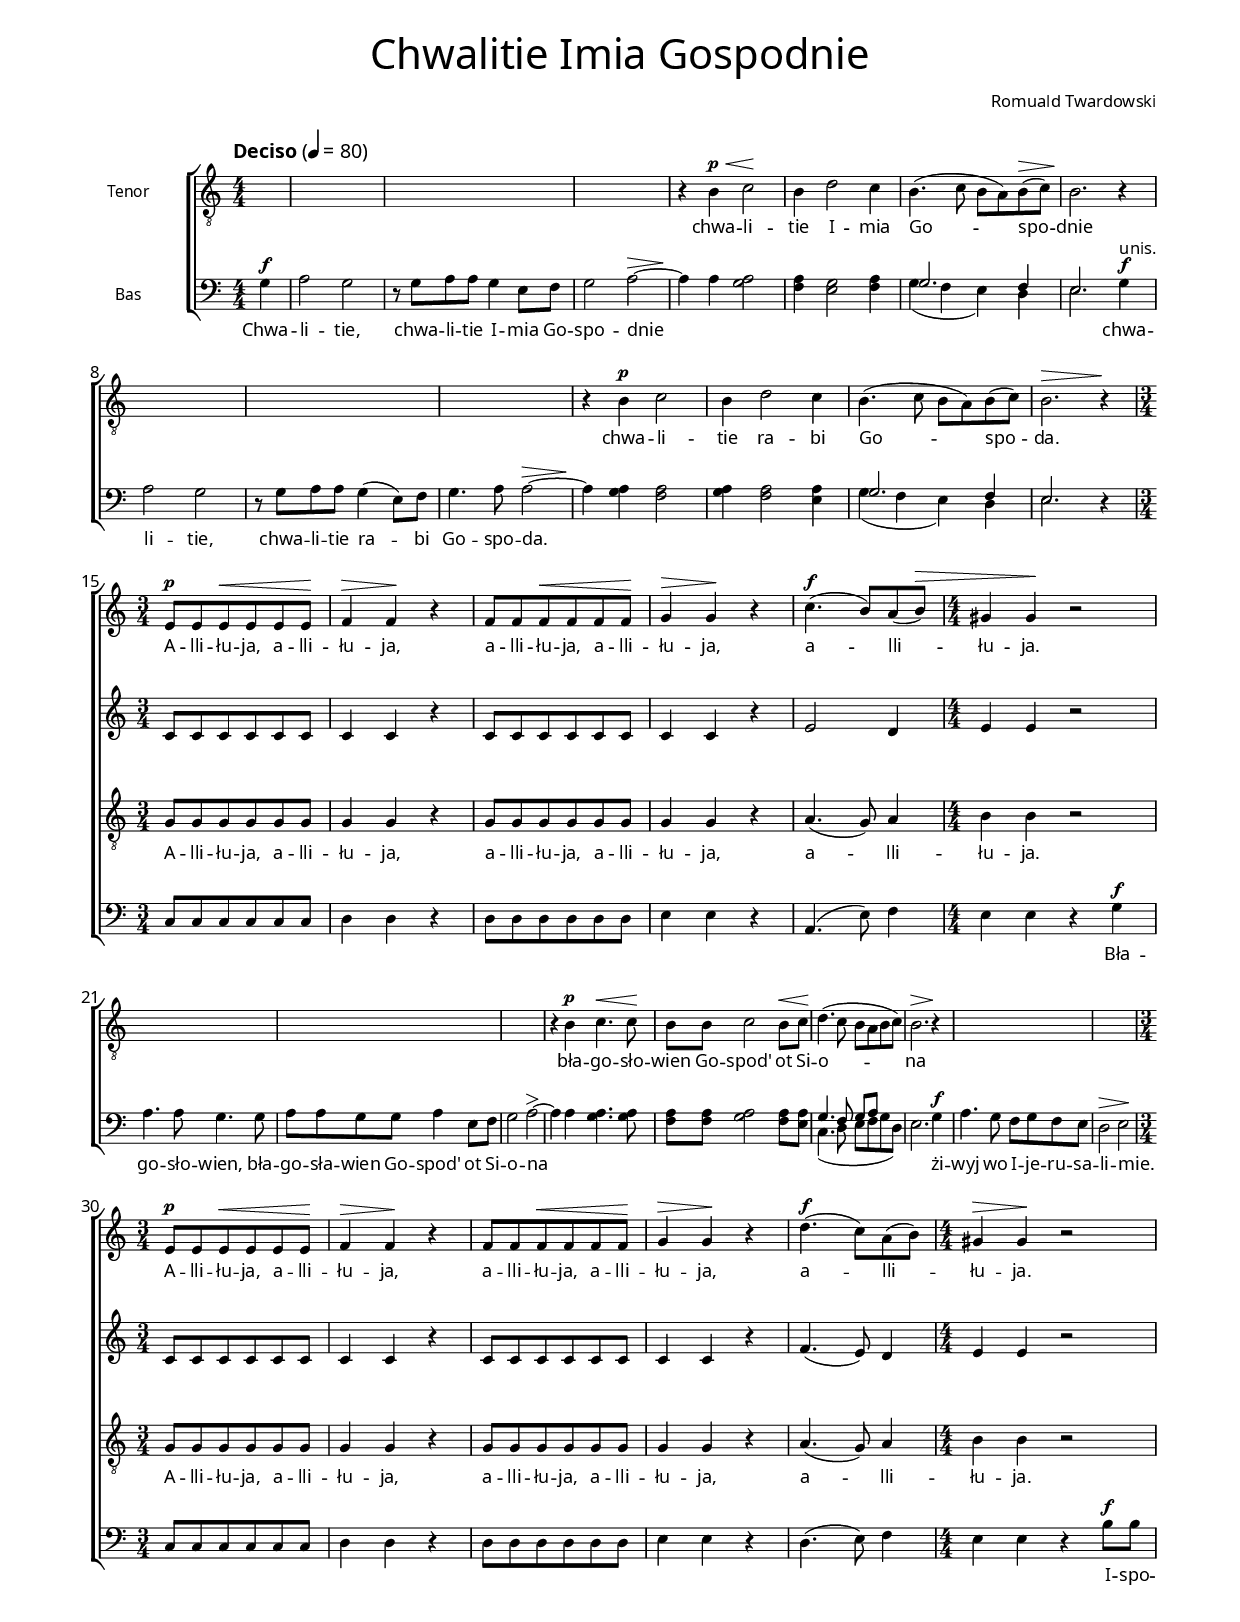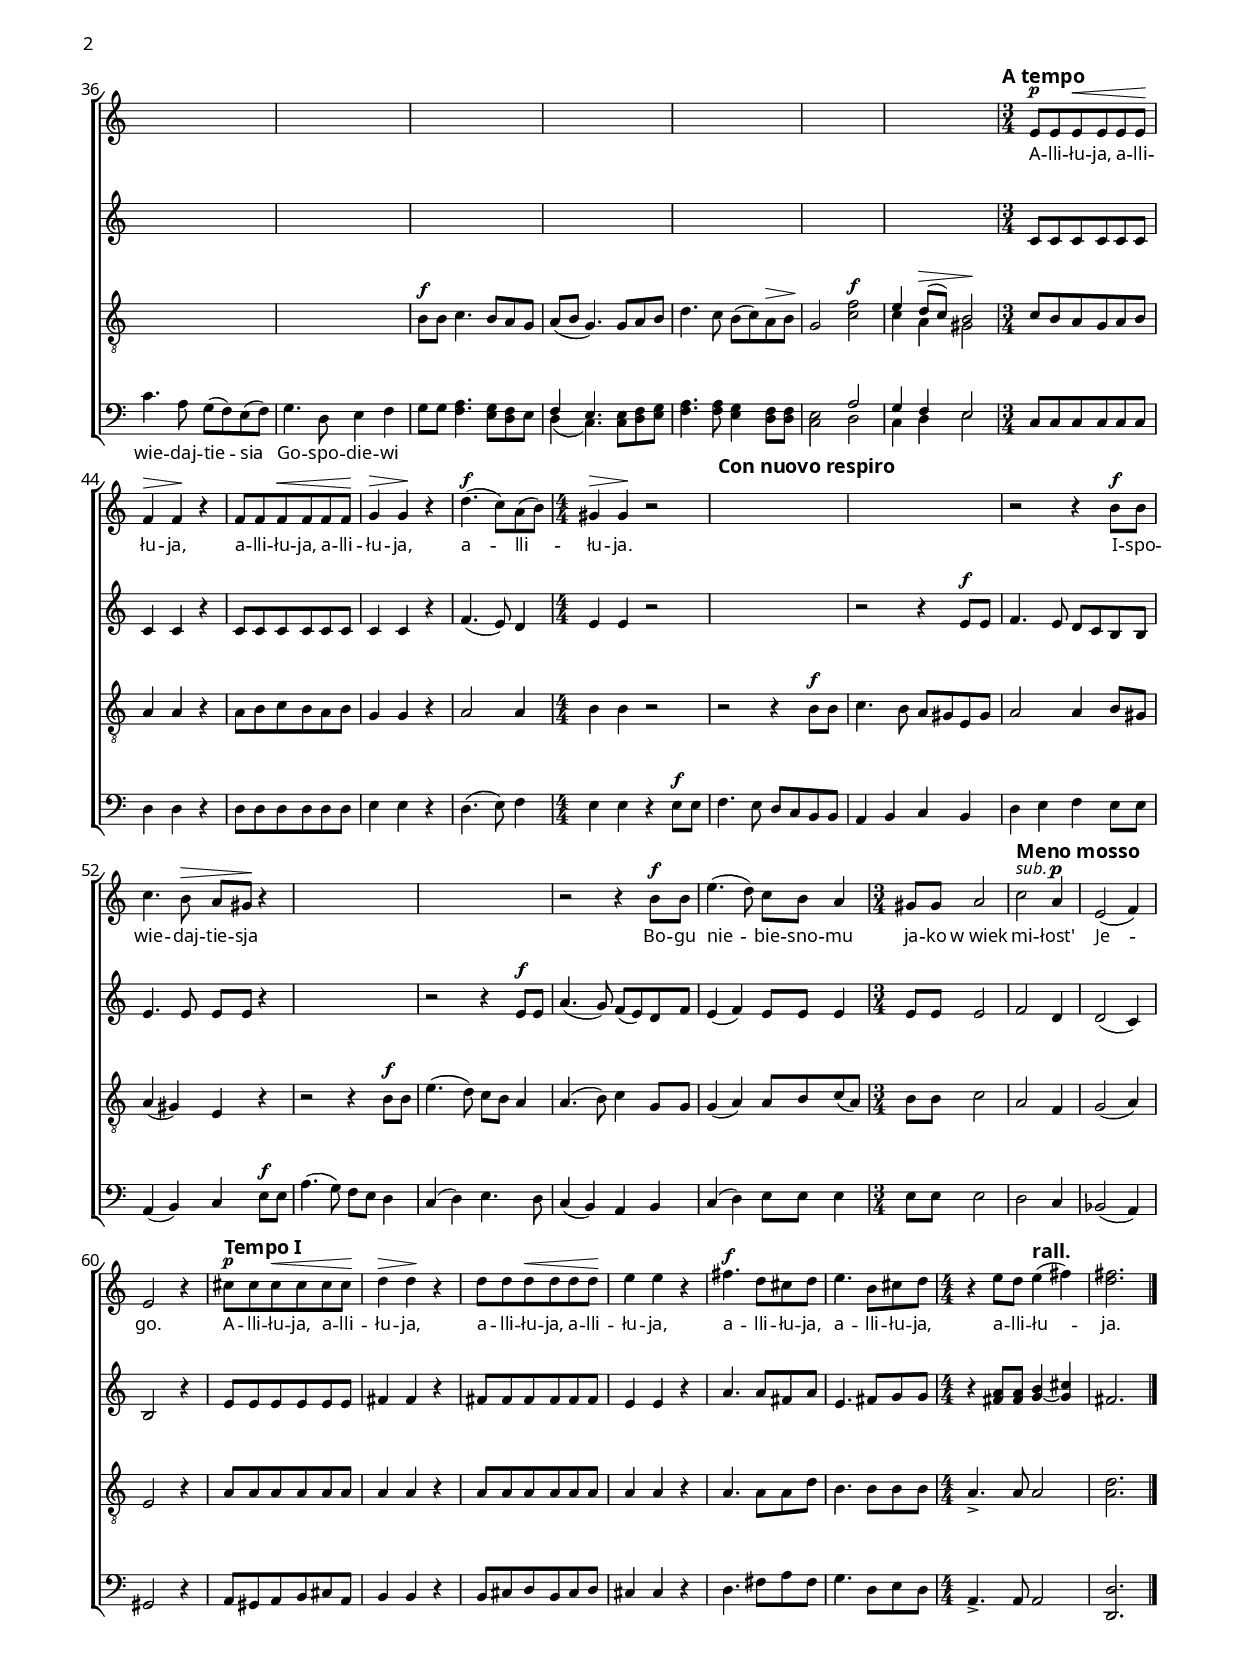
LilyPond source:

\version "2.18.2"

\include "../common.ly"

\header {
  title = "Chwalitie Imia Gospodnie"
  composer = "Romuald Twardowski"
}

\layout {
   \context {
     \Staff
     \RemoveEmptyStaves
     \override VerticalAxisGroup #'remove-first = ##t 
   }
}

subP = \markup { \italic sub. \dynamic p }

sopNotes = \relative c' {

s4 s1*14

% aliłuja
e8\p e e\< e e e\! f4\> f\! r
f8 f f\< f f f\! g4\> g\! r
c4.\f( b8) a( b)\> gis4 gis\! r2

s1*9

e8\p e e\< e e e\! f4\> f\! r
f8 f f\< f f f\! g4\> g\! r
d'4.\f( c8) a( b) gis4\> gis\! r2

s1*7

e8\p e e\< e e e\! f4\> f\! r
f8 f f\< f f f\! g4\> g\! r
d'4.\f( c8) a( b) gis4\> gis\! r2

% ispowiedajtiesia
s1*2 r2 r4 b8\f b c4. b8\> a gis\! r4

% bogu niebiesnomu
s1*2 r2 r4 b8\f b e4.( d8) c b a4
gis8 gis a2
c2^\subP a4 e2( f4) e2 r4

% alliłuja
cis'8\p cis cis\< cis cis cis\! d4\> d\! r
d8 d d\< d d d\! e4 e r
fis4.\f d8 cis d
e4. b8 cis d
r4 e8 d \tempo "rall." e4( fis) <<fis2. d>>

}

altNotes = \relative c' {

s4 s1*14

% aliłuja
c8 c c c c c c4 c r
c8 c c c c c c4 c r
e2 d4 e e r2

s1*9

c8 c c c c c c4 c r
c8 c c c c c c4 c r
f4.( e8) d4 e e r2

s1*7

c8 c c c c c c4 c r
c8 c c c c c c4 c r
f4.( e8) d4 e e r2

% ispowiedajtiesia
s1 r2 r4 e8\f e
f4. e8 d c b b
e4. e8 e e r4

% bogu niebiesnomu
s1 r2 r4 e8\f e
a4.( g8) f( e) d f
e4( f) e8 e e4
e8 e e2
f2 d4 d2( c4) b2 r4

% alliłuja
e8 e e e e e fis4 fis r
fis8 fis fis fis fis fis e4 e r
a4. a8 fis a
e4. fis8 g g 
r4 <<fis8 a>> <<fis a>> <<b4 g~>> <<g cis>> fis,2.

}

tenNotes = \relative c' {

s4 s1*3 r4

% chwalitie imia gospodnie 

b\p\< c2\! b4 d2 c4
b4.( c8 b a) b\>( c) b2.\! r4

s1*3 r4

% chwalitie rabi gospoda

b\p c2 b4 d2 c4
b4.( c8 b a) b( c) b2.\> r4\!

% aliłuja

g8 g g g g g g4 g r
g8 g g g g g g4 g r
a4.( g8) a4 b b r2

% błagosłowien

s1*3 r4
b\p c4.\< c8\! b b c2 b8\< c\!
d4.( c8 b a b c) b2.\> r4\!
s1*2

% aliłuja

g8 g g g g g g4 g r
g8 g g g g g g4 g r
a4.( g8) a4 b b r2

% ispowiedajtiesia

s1*2 b8\f b c4. b8 a g
a( b g4.) g8 a b
d4. c8 b( c) a\> b g2\!
<<c f\f>> <<{e4 d8\>( c) b2\!} \\ {c4 a gis2}>>

% alliłuja
c8 b a g a b a4 a r
a8 b c b a b g4 g r
a2 a4 b b r2

% ispowiedajtiesia
r r4 b8\f b c4. b8 a gis e gis
a2 a4 b8 gis a4( gis) e r

% bogu niebiesnomu
r2 r4 b'8\f b
e4.( d8) c b a4
a4.( b8) c4 g8 g 
g4( a) a8 b c( a)
b b c2
a f4 g2( a4) e2 r4

% alliłuja
a8 a a a a a a4 a r
a8 a a a a a a4 a r
a4. a8 a d
b4. b8 b b
a4.-> a8 a2 <<a2. d>>

}

basNotes = \relative c' {

\tempo "Deciso" 4 = 80

% chwalitie, chwalitie imia gospodnie
\partial 4
g4\f a2 g
r8 g a a g4 e8 f g2 a\>~a4\!

% chwalitie imia gospodnie
a <<a2 g2>> <<a4 f4>> <<g2 e2>> <<a4 f4>>
<<{g2. f4 e2.} \\ {g4( f e) d e2.}>>

% chwalitie, chwalitie rabi gospoda
g4^"unis."\f a2 g
r8 g a a g4( e8) f g4. a8 a2\>~a4\!

% chwalitie rabi gospoda
<<a4 g4>> <<a2 f>> <<a4 g>> <<a2 f>> <<a4 e>>
<<{g2. f4 e2.} \\ {g4( f e) d e2.}>> r4

% alliłuja
\break \time 3/4 
c8 c c c c c d4 d r
d8 d d d d d e4 e r
a,4.( e'8) f4
\time 4/4 e e r

% błagosławien, błagosławien gospod
g4\f \break a4. a8 g4.
g8 a a g g a4 e8 f g2 a\>~a4\!

% błagosławien gospod
a4 <<a4. g>> <<a8 g>> <<a f>> <<a f>> <<a2 g>>
<<a8 f>> <<a e>> <<{g4. f8 g a s4} \\ {c,4.( d8 e f g d)}>> e2.

% żiwyj wo ijerusalimie
g4\f a4. g8 f g f e d2\> e\!

% alliłuja
\break \time 3/4
c8 c c c c c d4 d r
d8 d d d d d e4 e r
d4.( e8) f4
\time 4/4 e e r

% ispowiedajtiesia

b'8\f b \break c4. a8 g( f) e( f)
g4. d8 e4 f g8 g <<a4. f>> <<g8 e>> <<f d>> e
<<{f4 e4.} \\ {d4( c4.)}>>
<<e8 c>> <<f d>> <<g e>>
<<a4. f>> <<a8 f>> <<g4 e>>
<<f8 d>> <<f d>> <<e2 c>>
<<{a'2 g4 f e2} \\ {d c4 d e2}>>

% alliłuja
\time 3/4 \tempo "A tempo"
c8 c c c c c d4 d r
d8 d d d d d e4 e r
d4.( e8) f4
\time 4/4 e e r

% ispowiedajtiesia
e8\f e \tempo "Con nuovo respiro" f4. e8 d c
b b a4 b c b d e f e8 e a,4( b) c

% bogu niebiesnomu
e8\f e a4.( g8) f e d4 
c( d) e4. d8 c4( b)
a b c( d) e8 e e4

% jako w wiek
\time 3/4 e8 e e2 \tempo "Meno mosso"
d2 c4 bes2( a4) gis2 r4

% alliłuja
\tempo "Tempo I"
a8 gis a b cis a b4 b r
b8 cis d b cis d cis4 cis r
d4. fis8 a fis g4. d8 e d
\time 4/4 a4.-> a8 a2 <<d2. d,>>

\bar "|."

}

lyricsS = \lyricmode {

A -- lli -- łu -- ja, a -- lli -- łu -- ja,
a -- lli -- łu -- ja, a -- lli -- łu -- ja,
a -- lli -- łu -- ja.

A -- lli -- łu -- ja, a -- lli -- łu -- ja,
a -- lli -- łu -- ja, a -- lli -- łu -- ja,
a -- lli -- łu -- ja.

A -- lli -- łu -- ja, a -- lli -- łu -- ja,
a -- lli -- łu -- ja, a -- lli -- łu -- ja,
a -- lli -- łu -- ja.

I -- spo -- wie -- daj -- tie -- sja
Bo -- gu nie -- bie -- sno -- mu
ja -- ko "w wiek"
mi -- łost' Je -- go.

A -- lli -- łu -- ja, a -- lli -- łu -- ja,
a -- lli -- łu -- ja, a -- lli -- łu -- ja,
a -- lli -- łu -- ja, a -- lli -- łu -- ja,
a -- lli -- łu -- ja.
}

lyricsA = \lyricmode {
_ _ _ _ _ _ _ _ _ _ _ _ _ _ _ _ _ _ _ _
_ _ _ _ _ _ _ _ _ _ _ _ _ _ _ _ _ _ _ _

}

lyricsT = \lyricmode {

chwa -- li -- tie I -- mia Go -- spo -- dnie
chwa -- li -- tie ra -- bi Go -- spo -- da.

A -- lli -- łu -- ja, a -- lli -- łu -- ja,
a -- lli -- łu -- ja, a -- lli -- łu -- ja,
a -- lli -- łu -- ja.

bła -- go -- sło -- wien Go -- spod' ot Si -- o -- na

A -- lli -- łu -- ja, a -- lli -- łu -- ja,
a -- lli -- łu -- ja, a -- lli -- łu -- ja,
a -- lli -- łu -- ja.

}

lyricsB = \lyricmode {

Chwa -- li -- tie, chwa -- li -- tie I -- mia Go -- spo -- dnie
_ _ _ _ _
chwa -- li -- tie, chwa -- li -- tie ra -- bi Go -- spo -- da.
_ _ _ _ _

_ _ _ _ _ _ _ _ _ _ _ _ _ _ _ _ _ _ _ _

Bła -- go -- sło -- wien, bła -- go -- sła -- wien Go -- spod' ot Si -- o -- na
_ _ _ _ _ _ _ _ _

żi -- wyj wo I -- je -- ru -- sa -- li -- mie.

_ _ _ _ _ _ _ _ _ _ _ _ _ _ _ _ _ _ _ _

I -- spo -- wie -- daj -- tie -- sia Go -- spo -- die -- wi

}

\score {
  <<
    \new ChoirStaff <<
      \new Voice = Sop { 
        \set Staff.instrumentName = "Sopran"
        \sopNotes }
        \new Lyrics \lyricsto "Sop" \lyricsS
      \new Voice = Alt {
        \set Staff.instrumentName = "Alt"
        \altNotes }
        \new Lyrics \lyricsto "Alt" \lyricsA
      \new Voice = Ten {
        \set Staff.instrumentName = "Tenor"
        \clef "treble_8"
        \tenNotes }
        \new Lyrics \lyricsto "Ten" \lyricsT
      \new Voice = Bas {
        \set Staff.instrumentName = "Bas"
        \clef bass
        \basNotes }
        \new Lyrics \lyricsto "Bas" \lyricsB
    >>
  >>

  \layout { }

}
